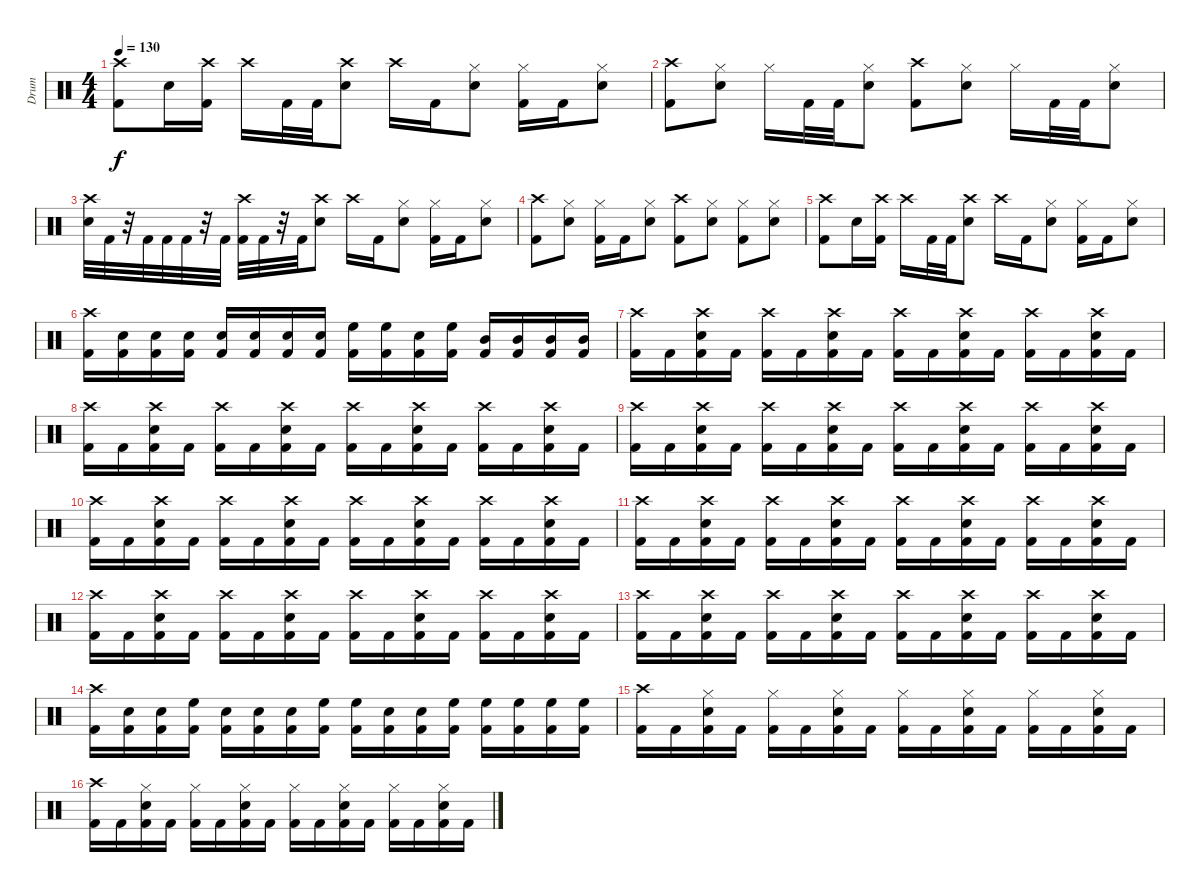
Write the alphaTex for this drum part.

\track ("Drum" "Drum") {instrument percussion}
\staff {score}
\articulation defaults
\ts (4 4)
\tempo 130
\clef neutral
\ks c
("Crash high (hit)" "Kick (hit) 2").8{dy f} "Snare (hit) 2".16 ("Crash high (hit)" "Kick (hit) 2").16 "Crash high (hit)".16 "Kick (hit) 2".32 "Kick (hit) 2".32 ("Crash high (hit)" "Snare (hit) 2").8 "Crash high (hit)".16 "Kick (hit) 2".16 ("Hi-Hat (closed)" "Snare (hit) 2").8 ("Hi-Hat (closed)" "Kick (hit) 2").16 "Kick (hit) 2".16 ("Hi-Hat (closed)" "Snare (hit) 2").8 |
("Crash high (hit)" "Kick (hit) 2").8 ("Hi-Hat (closed)" "Snare (hit) 2").8 "Hi-Hat (closed)".16 "Kick (hit) 2".32 "Kick (hit) 2".32 ("Hi-Hat (closed)" "Snare (hit) 2").8 ("Crash high (hit)" "Kick (hit) 2").8 ("Hi-Hat (closed)" "Snare (hit) 2").8 "Hi-Hat (closed)".16 "Kick (hit) 2".32 "Kick (hit) 2".32 ("Hi-Hat (closed)" "Snare (hit) 2").8 |
("Crash high (hit)" "Snare (hit) 2").32 "Kick (hit) 2".32 r.32 "Kick (hit) 2".32 "Kick (hit) 2".32 "Kick (hit) 2".32 r.32 "Kick (hit) 2".32 ("Crash high (hit)" "Kick (hit) 2").32 "Kick (hit) 2".32 r.32 "Kick (hit) 2".32 ("Crash high (hit)" "Snare (hit) 2").8 "Crash high (hit)".16 "Kick (hit) 2".16 ("Hi-Hat (closed)" "Snare (hit) 2").8 ("Hi-Hat (closed)" "Kick (hit) 2").16 "Kick (hit) 2".16 ("Hi-Hat (closed)" "Snare (hit) 2").8 |
("Crash high (hit)" "Kick (hit) 2").8 ("Hi-Hat (closed)" "Snare (hit) 2").8 ("Hi-Hat (closed)" "Kick (hit) 2").16 "Kick (hit) 2".16 ("Hi-Hat (closed)" "Snare (hit) 2").8 ("Crash high (hit)" "Kick (hit) 2").8 ("Hi-Hat (closed)" "Snare (hit) 2").8 ("Hi-Hat (closed)" "Kick (hit) 2").8 ("Hi-Hat (closed)" "Snare (hit) 2").8 |
("Crash high (hit)" "Kick (hit) 2").8 "Snare (hit) 2".16 ("Crash high (hit)" "Kick (hit) 2").16 "Crash high (hit)".16 "Kick (hit) 2".32 "Kick (hit) 2".32 ("Crash high (hit)" "Snare (hit) 2").8 "Crash high (hit)".16 "Kick (hit) 2".16 ("Hi-Hat (closed)" "Snare (hit) 2").8 ("Hi-Hat (closed)" "Kick (hit) 2").16 "Kick (hit) 2".16 ("Hi-Hat (closed)" "Snare (hit) 2").8 |
("Crash high (hit)" "Kick (hit) 2").16 ("Snare (hit) 2" "Kick (hit) 2").16 ("Snare (hit) 2" "Kick (hit) 2").16 ("Snare (hit) 2" "Kick (hit) 2").16 ("Snare (hit) 2" "Kick (hit) 2").16 ("Snare (hit) 2" "Kick (hit) 2").16 ("Snare (hit) 2" "Kick (hit) 2").16 ("Snare (hit) 2" "Kick (hit) 2").16 ("High Floor Tom (hit)" "Kick (hit) 2").16 ("High Floor Tom (hit)" "Kick (hit) 2").16 ("Snare (hit) 2" "Kick (hit) 2").16 ("High Floor Tom (hit)" "Kick (hit) 2").16 ("Mid Tom (hit)" "Kick (hit) 2").16 ("Mid Tom (hit)" "Kick (hit) 2").16 ("Mid Tom (hit)" "Kick (hit) 2").16 ("Mid Tom (hit)" "Kick (hit) 2").16 |
("Kick (hit) 2" "Crash high (hit)").16 "Kick (hit) 2".16 ("Kick (hit) 2" "Crash high (hit)" "Snare (hit) 2").16 "Kick (hit) 2".16 ("Kick (hit) 2" "Crash high (hit)").16 "Kick (hit) 2".16 ("Kick (hit) 2" "Crash high (hit)" "Snare (hit) 2").16 "Kick (hit) 2".16 ("Kick (hit) 2" "Crash high (hit)").16 "Kick (hit) 2".16 ("Kick (hit) 2" "Crash high (hit)" "Snare (hit) 2").16 "Kick (hit) 2".16 ("Kick (hit) 2" "Crash high (hit)").16 "Kick (hit) 2".16 ("Kick (hit) 2" "Crash high (hit)" "Snare (hit) 2").16 "Kick (hit) 2".16 |
("Kick (hit) 2" "Crash high (hit)").16 "Kick (hit) 2".16 ("Kick (hit) 2" "Crash high (hit)" "Snare (hit) 2").16 "Kick (hit) 2".16 ("Kick (hit) 2" "Crash high (hit)").16 "Kick (hit) 2".16 ("Kick (hit) 2" "Crash high (hit)" "Snare (hit) 2").16 "Kick (hit) 2".16 ("Kick (hit) 2" "Crash high (hit)").16 "Kick (hit) 2".16 ("Kick (hit) 2" "Crash high (hit)" "Snare (hit) 2").16 "Kick (hit) 2".16 ("Kick (hit) 2" "Crash high (hit)").16 "Kick (hit) 2".16 ("Kick (hit) 2" "Crash high (hit)" "Snare (hit) 2").16 "Kick (hit) 2".16 |
("Kick (hit) 2" "Crash high (hit)").16 "Kick (hit) 2".16 ("Kick (hit) 2" "Crash high (hit)" "Snare (hit) 2").16 "Kick (hit) 2".16 ("Kick (hit) 2" "Crash high (hit)").16 "Kick (hit) 2".16 ("Kick (hit) 2" "Crash high (hit)" "Snare (hit) 2").16 "Kick (hit) 2".16 ("Kick (hit) 2" "Crash high (hit)").16 "Kick (hit) 2".16 ("Kick (hit) 2" "Crash high (hit)" "Snare (hit) 2").16 "Kick (hit) 2".16 ("Kick (hit) 2" "Crash high (hit)").16 "Kick (hit) 2".16 ("Kick (hit) 2" "Crash high (hit)" "Snare (hit) 2").16 "Kick (hit) 2".16 |
("Kick (hit) 2" "Crash high (hit)").16 "Kick (hit) 2".16 ("Kick (hit) 2" "Crash high (hit)" "Snare (hit) 2").16 "Kick (hit) 2".16 ("Kick (hit) 2" "Crash high (hit)").16 "Kick (hit) 2".16 ("Kick (hit) 2" "Crash high (hit)" "Snare (hit) 2").16 "Kick (hit) 2".16 ("Kick (hit) 2" "Crash high (hit)").16 "Kick (hit) 2".16 ("Kick (hit) 2" "Crash high (hit)" "Snare (hit) 2").16 "Kick (hit) 2".16 ("Kick (hit) 2" "Crash high (hit)").16 "Kick (hit) 2".16 ("Kick (hit) 2" "Crash high (hit)" "Snare (hit) 2").16 "Kick (hit) 2".16 |
("Kick (hit) 2" "Crash high (hit)").16 "Kick (hit) 2".16 ("Kick (hit) 2" "Crash high (hit)" "Snare (hit) 2").16 "Kick (hit) 2".16 ("Kick (hit) 2" "Crash high (hit)").16 "Kick (hit) 2".16 ("Kick (hit) 2" "Crash high (hit)" "Snare (hit) 2").16 "Kick (hit) 2".16 ("Kick (hit) 2" "Crash high (hit)").16 "Kick (hit) 2".16 ("Kick (hit) 2" "Crash high (hit)" "Snare (hit) 2").16 "Kick (hit) 2".16 ("Kick (hit) 2" "Crash high (hit)").16 "Kick (hit) 2".16 ("Kick (hit) 2" "Crash high (hit)" "Snare (hit) 2").16 "Kick (hit) 2".16 |
("Kick (hit) 2" "Crash high (hit)").16 "Kick (hit) 2".16 ("Kick (hit) 2" "Crash high (hit)" "Snare (hit) 2").16 "Kick (hit) 2".16 ("Kick (hit) 2" "Crash high (hit)").16 "Kick (hit) 2".16 ("Kick (hit) 2" "Crash high (hit)" "Snare (hit) 2").16 "Kick (hit) 2".16 ("Kick (hit) 2" "Crash high (hit)").16 "Kick (hit) 2".16 ("Kick (hit) 2" "Crash high (hit)" "Snare (hit) 2").16 "Kick (hit) 2".16 ("Kick (hit) 2" "Crash high (hit)").16 "Kick (hit) 2".16 ("Kick (hit) 2" "Crash high (hit)" "Snare (hit) 2").16 "Kick (hit) 2".16 |
("Kick (hit) 2" "Crash high (hit)").16 "Kick (hit) 2".16 ("Kick (hit) 2" "Crash high (hit)" "Snare (hit) 2").16 "Kick (hit) 2".16 ("Kick (hit) 2" "Crash high (hit)").16 "Kick (hit) 2".16 ("Kick (hit) 2" "Crash high (hit)" "Snare (hit) 2").16 "Kick (hit) 2".16 ("Kick (hit) 2" "Crash high (hit)").16 "Kick (hit) 2".16 ("Kick (hit) 2" "Crash high (hit)" "Snare (hit) 2").16 "Kick (hit) 2".16 ("Kick (hit) 2" "Crash high (hit)").16 "Kick (hit) 2".16 ("Kick (hit) 2" "Crash high (hit)" "Snare (hit) 2").16 "Kick (hit) 2".16 |
("Crash high (hit)" "Kick (hit) 2").16 ("Snare (hit) 2" "Kick (hit) 2").16 ("Snare (hit) 2" "Kick (hit) 2").16 ("Kick (hit) 2" "High Floor Tom (hit)").16 ("Kick (hit) 2" "Snare (hit) 2").16 ("Kick (hit) 2" "Snare (hit) 2").16 ("Kick (hit) 2" "Snare (hit) 2").16 ("Kick (hit) 2" "High Floor Tom (hit)").16 ("Kick (hit) 2" "High Floor Tom (hit)").16 ("Kick (hit) 2" "Snare (hit) 2").16 ("Kick (hit) 2" "Snare (hit) 2").16 ("Kick (hit) 2" "High Floor Tom (hit)").16 ("Kick (hit) 2" "High Floor Tom (hit)").16 ("Kick (hit) 2" "High Floor Tom (hit)").16 ("Kick (hit) 2" "High Floor Tom (hit)").16 ("Kick (hit) 2" "High Floor Tom (hit)").16 |
("Kick (hit) 2" "Crash high (hit)").16 "Kick (hit) 2".16 ("Kick (hit) 2" "Hi-Hat (closed)" "Snare (hit) 2").16 "Kick (hit) 2".16 ("Kick (hit) 2" "Hi-Hat (closed)").16 "Kick (hit) 2".16 ("Kick (hit) 2" "Hi-Hat (closed)" "Snare (hit) 2").16 "Kick (hit) 2".16 ("Kick (hit) 2" "Hi-Hat (closed)").16 "Kick (hit) 2".16 ("Kick (hit) 2" "Hi-Hat (closed)" "Snare (hit) 2").16 "Kick (hit) 2".16 ("Kick (hit) 2" "Hi-Hat (closed)").16 "Kick (hit) 2".16 ("Kick (hit) 2" "Hi-Hat (closed)" "Snare (hit) 2").16 "Kick (hit) 2".16 |
("Kick (hit) 2" "Crash high (hit)").16 "Kick (hit) 2".16 ("Kick (hit) 2" "Hi-Hat (closed)" "Snare (hit) 2").16 "Kick (hit) 2".16 ("Kick (hit) 2" "Hi-Hat (closed)").16 "Kick (hit) 2".16 ("Kick (hit) 2" "Hi-Hat (closed)" "Snare (hit) 2").16 "Kick (hit) 2".16 ("Kick (hit) 2" "Hi-Hat (closed)").16 "Kick (hit) 2".16 ("Kick (hit) 2" "Hi-Hat (closed)" "Snare (hit) 2").16 "Kick (hit) 2".16 ("Kick (hit) 2" "Hi-Hat (closed)").16 "Kick (hit) 2".16 ("Kick (hit) 2" "Hi-Hat (closed)" "Snare (hit) 2").16 "Kick (hit) 2".16
